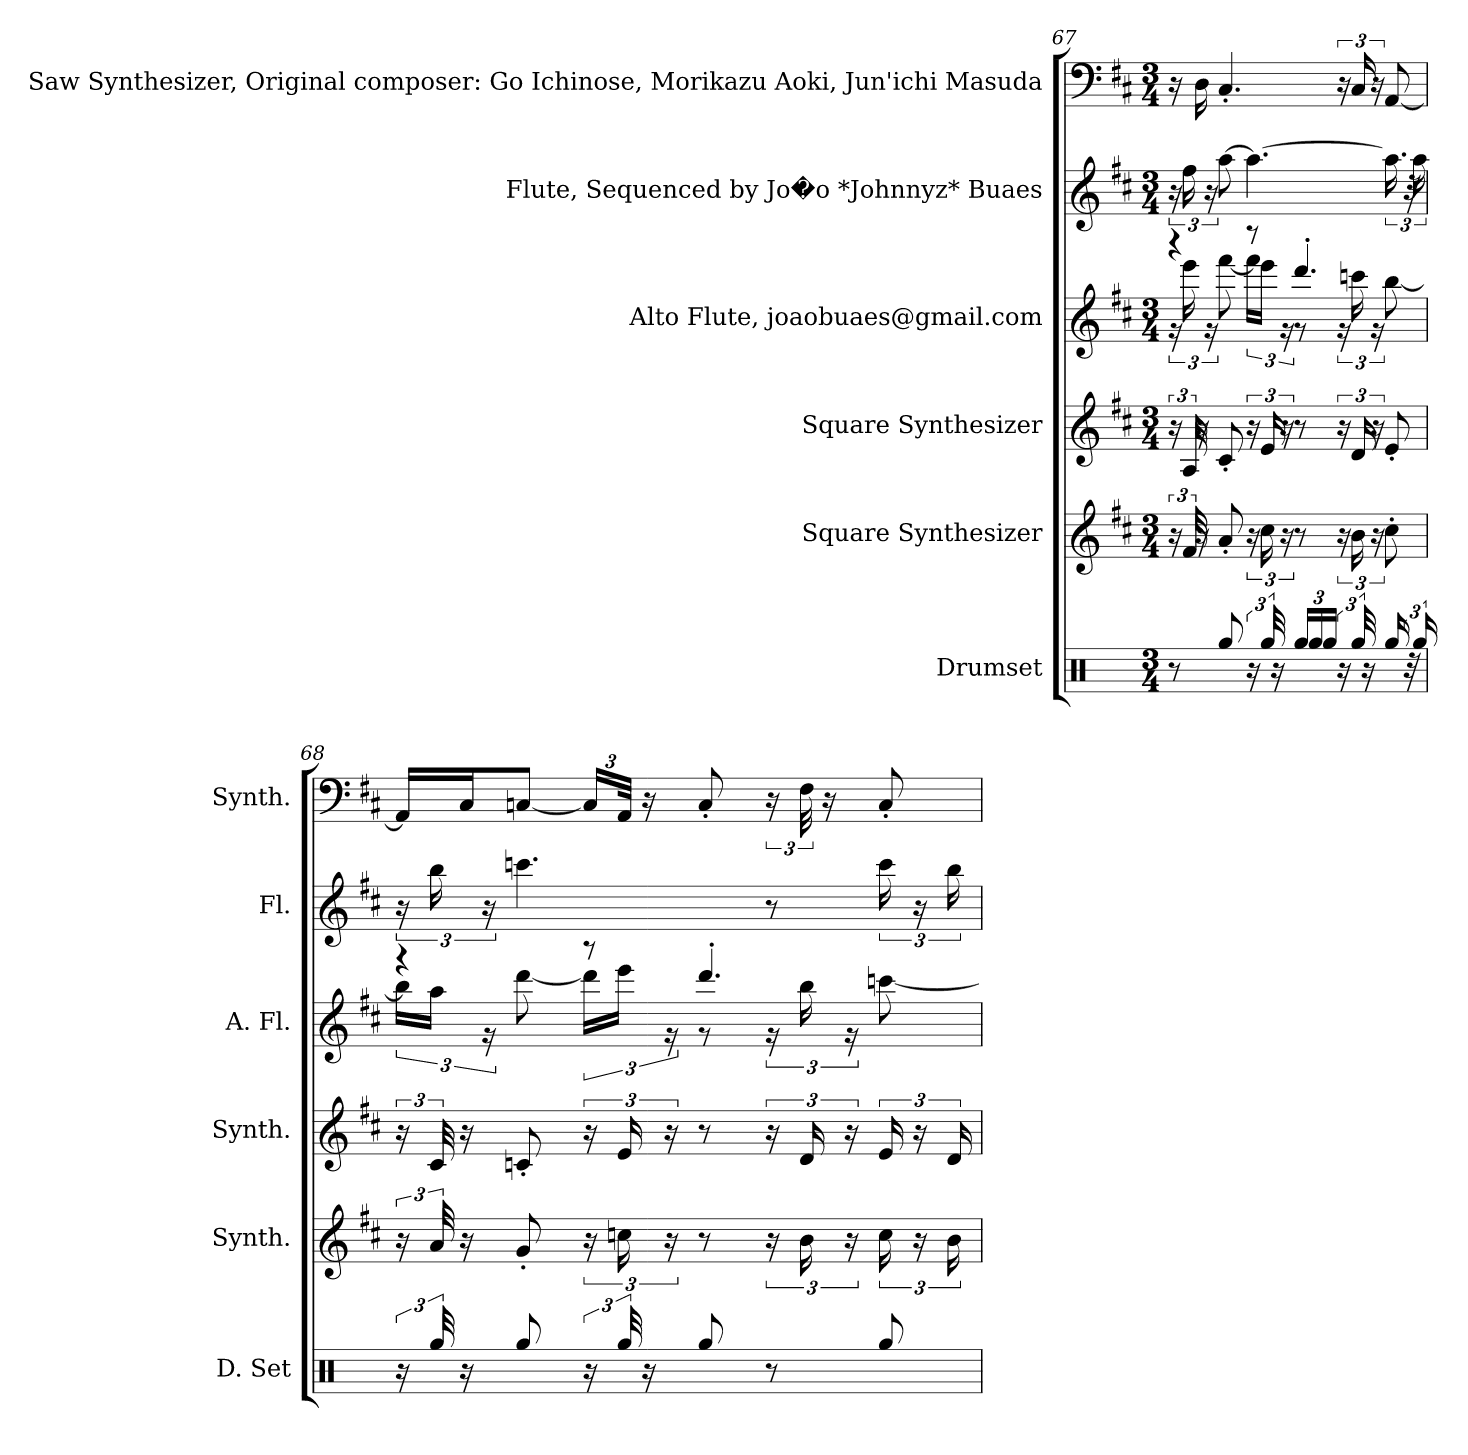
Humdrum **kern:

**kern	**kern	**kern	**kern	**kern	**kern
*part6	*part5	*part4	*part3	*part2	*part1
*staff6	*staff5	*staff4	*staff3	*staff2	*staff1
*I"Drumset	*I"Square Synthesizer	*I"Square Synthesizer	*I"Alto Flute, joaobuaes@gmail.com	*I"Flute, Sequenced by Jo�o *Johnnyz* Buaes	*I"Saw Synthesizer, Original composer: Go Ichinose, Morikazu Aoki, Jun'ichi Masuda
*I'D. Set	*I'Synth.	*I'Synth.	*I'A. Fl.	*I'Fl.	*I'Synth.
*clefX	*clefG2	*clefG2	*clefG2	*clefG2	*clefF4
*	*	*	*ITrd3c5	*	*
*k[]	*k[f#c#]	*k[f#c#]	*k[f#c#g#]	*k[f#c#]	*k[f#c#]
*M3/4	*M3/4	*M3/4	*M3/4	*M3/4	*M3/4
=67	=67	=67	=67	=67	=67
*	*	*	*^	*	*
8r	24r	24r	4r	24r	24r	16r
.	48f#/	48A/	.	24bb\	24ff#\	.
.	16r	16r	.	.	.	16D\
.	.	.	.	24r	24r	.
8Rgg/	8a'/	8c#'/	.	[8ccc#\	[8aa\	4.C#'/
24r	24r	24r	8r	24ccc#\LL]	4.aa\_	.
48Rgg/	24cc#\	24e/	.	24bb\JJ	.	.
16r	.	.	.	.	.	.
.	24r	24r	.	24r	.	.
*Xbrackettup	*	*	*	*	*	*
24Rgg/LL	8r	8r	4.aa'/	8r	.	.
24Rgg/	.	.	.	.	.	.
24Rgg/JJ	.	.	.	.	.	.
*brackettup	*	*	*	*	*	*
24r	24r	24r	.	24r	.	24r
48Rgg/	24b\	24d/	.	24ggn\	.	24C#/
16r	.	.	.	.	.	.
.	24r	24r	.	24r	.	24r
16Rgg/	8cc#'\	8e'/	.	[8ff#\	24.aa\]	[8AA/
48r	.	.	.	.	48r	.
24Rgg/	.	.	.	.	24aa\	.
!!LO:PB:g=z
=68	=68	=68	=68	=68	=68	=68
24r	24r	24r	4r	24ff#\LL]	24r	16AA/LL]
48Rgg/	48a/	48c#/	.	24ee\JJ	24bb\	.
16r	16r	16r	.	.	.	16C#/J
.	.	.	.	24r	24r	.
8Rgg/	8g'/	8cn'/	.	[8aa\	4.cccn\	[8Cn/J
*	*	*	*	*	*	*Xbrackettup
24r	24r	24r	8r	24aa\LL]	.	24C/LL]
48Rgg/	24ccn\	24e/	.	24bb\JJ	.	48AA/JJk
16r	.	.	.	.	.	16r
.	24r	24r	.	24r	.	.
8Rgg/	8r	8r	4.aa'/	8r	.	8C'/
*	*	*	*	*	*	*brackettup
8r	24r	24r	.	24r	8r	24r
.	24b\	24d/	.	24ff#\	.	48F#\
.	.	.	.	.	.	16r
.	24r	24r	.	24r	.	.
8Rgg/	24cc\	24e/	.	[8ggn\	24ccc\	8C'/
.	24r	24r	.	.	24r	.
.	24b\	24d/	.	.	24bb\	.
*	*	*	*v	*v	*	*
=	=	=	=	=	=
*-	*-	*-	*-	*-	*-
